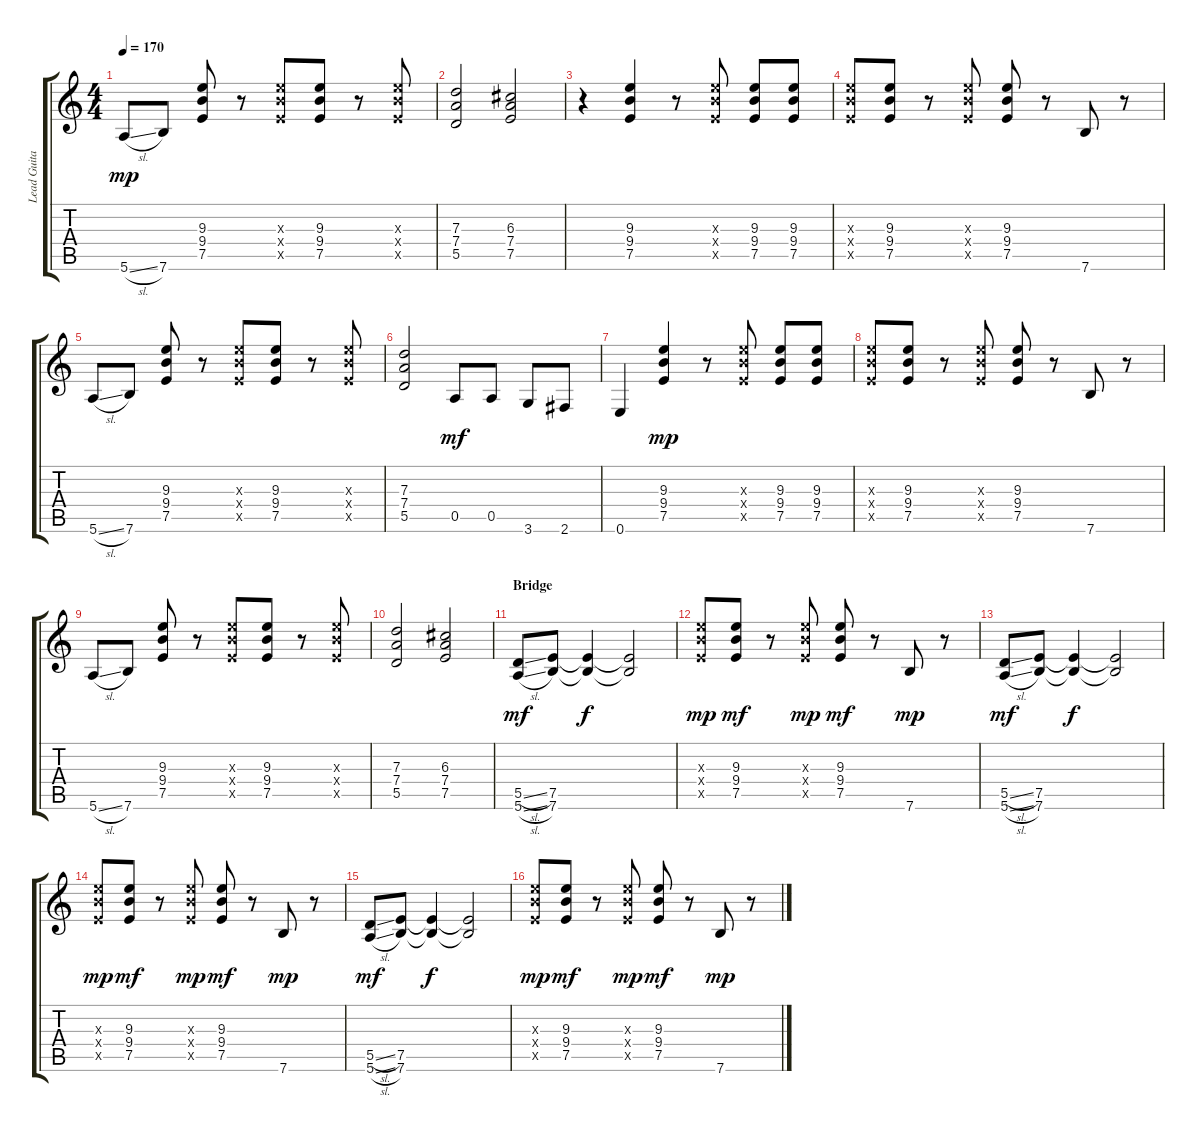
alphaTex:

\track ("Lead Guitar" "Lead Guita") {instrument electricguitarclean}
\staff {score tabs}
\tuning (E4 B3 G3 D3 A2 E2) {hide}
\ts (4 4)
\tempo 170
\clef g2
\ks c
5.6{sl}.8{dy mp} 7.6.8 (9.3 9.4 7.5).8 r.8 (9.3{x} 9.4{x} 7.5{x}).8 (9.3 9.4 7.5).8 r.8 (9.3{x} 9.4{x} 7.5{x}).8 |
(7.3 7.4 5.5).2 (6.3 7.4 7.5).2 |
r.4 (9.3 9.4 7.5).4 r.8 (9.3{x} 9.4{x} 7.5{x}).8 (9.3 9.4 7.5).8 (9.3 9.4 7.5).8 |
(9.3{x} 9.4{x} 7.5{x}).8 (9.3 9.4 7.5).8 r.8 (9.3{x} 9.4{x} 7.5{x}).8 (9.3 9.4 7.5).8 r.8 7.6.8 r.8 |
5.6{sl}.8 7.6.8 (9.3 9.4 7.5).8 r.8 (9.3{x} 9.4{x} 7.5{x}).8 (9.3 9.4 7.5).8 r.8 (9.3{x} 9.4{x} 7.5{x}).8 |
(7.3 7.4 5.5).2 0.5.8{dy mf} 0.5.8 3.6.8 2.6.8 |
0.6.4 (9.3 9.4 7.5).4{dy mp} r.8 (9.3{x} 9.4{x} 7.5{x}).8 (9.3 9.4 7.5).8 (9.3 9.4 7.5).8 |
(9.3{x} 9.4{x} 7.5{x}).8 (9.3 9.4 7.5).8 r.8 (9.3{x} 9.4{x} 7.5{x}).8 (9.3 9.4 7.5).8 r.8 7.6.8 r.8 |
5.6{sl}.8 7.6.8 (9.3 9.4 7.5).8 r.8 (9.3{x} 9.4{x} 7.5{x}).8 (9.3 9.4 7.5).8 r.8 (9.3{x} 9.4{x} 7.5{x}).8 |
(7.3 7.4 5.5).2 (6.3 7.4 7.5).2 |
\section ("" "Bridge")
(5.5{sl} 5.6{sl}).8{dy mf} (7.5 7.6).8 (7.5{t} 7.6{t}).4{dy f} (7.5{t} 7.6{t}).2 |
(9.3{x} 9.4{x} 7.5{x}).8{dy mp} (9.3 9.4 7.5).8{dy mf} r.8 (9.3{x} 9.4{x} 7.5{x}).8{dy mp} (9.3 9.4 7.5).8{dy mf} r.8 7.6.8{dy mp} r.8 |
(5.5{sl} 5.6{sl}).8{dy mf} (7.5 7.6).8 (7.5{t} 7.6{t}).4{dy f} (7.5{t} 7.6{t}).2 |
(9.3{x} 9.4{x} 7.5{x}).8{dy mp} (9.3 9.4 7.5).8{dy mf} r.8 (9.3{x} 9.4{x} 7.5{x}).8{dy mp} (9.3 9.4 7.5).8{dy mf} r.8 7.6.8{dy mp} r.8 |
(5.5{sl} 5.6{sl}).8{dy mf} (7.5 7.6).8 (7.5{t} 7.6{t}).4{dy f} (7.5{t} 7.6{t}).2 |
(9.3{x} 9.4{x} 7.5{x}).8{dy mp} (9.3 9.4 7.5).8{dy mf} r.8 (9.3{x} 9.4{x} 7.5{x}).8{dy mp} (9.3 9.4 7.5).8{dy mf} r.8 7.6.8{dy mp} r.8
